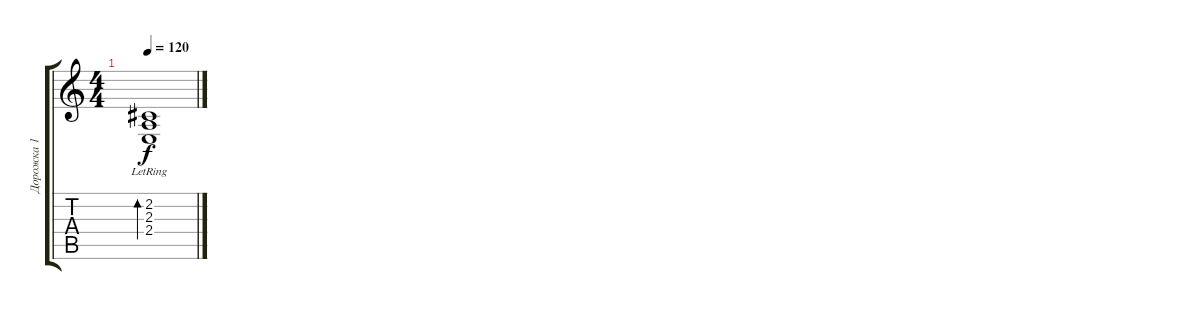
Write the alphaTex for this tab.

\track ("Дорожка 1" "Дорожка 1") {instrument electricgrandpiano}
\staff {score tabs}
\tuning (E4 B3 G3 D3 A2 E2) {hide}
\ts (4 4)
\tempo 120
\clef g2
\ks c
(2.2{lr} 2.3 2.4).1{bd 480 dy f}
